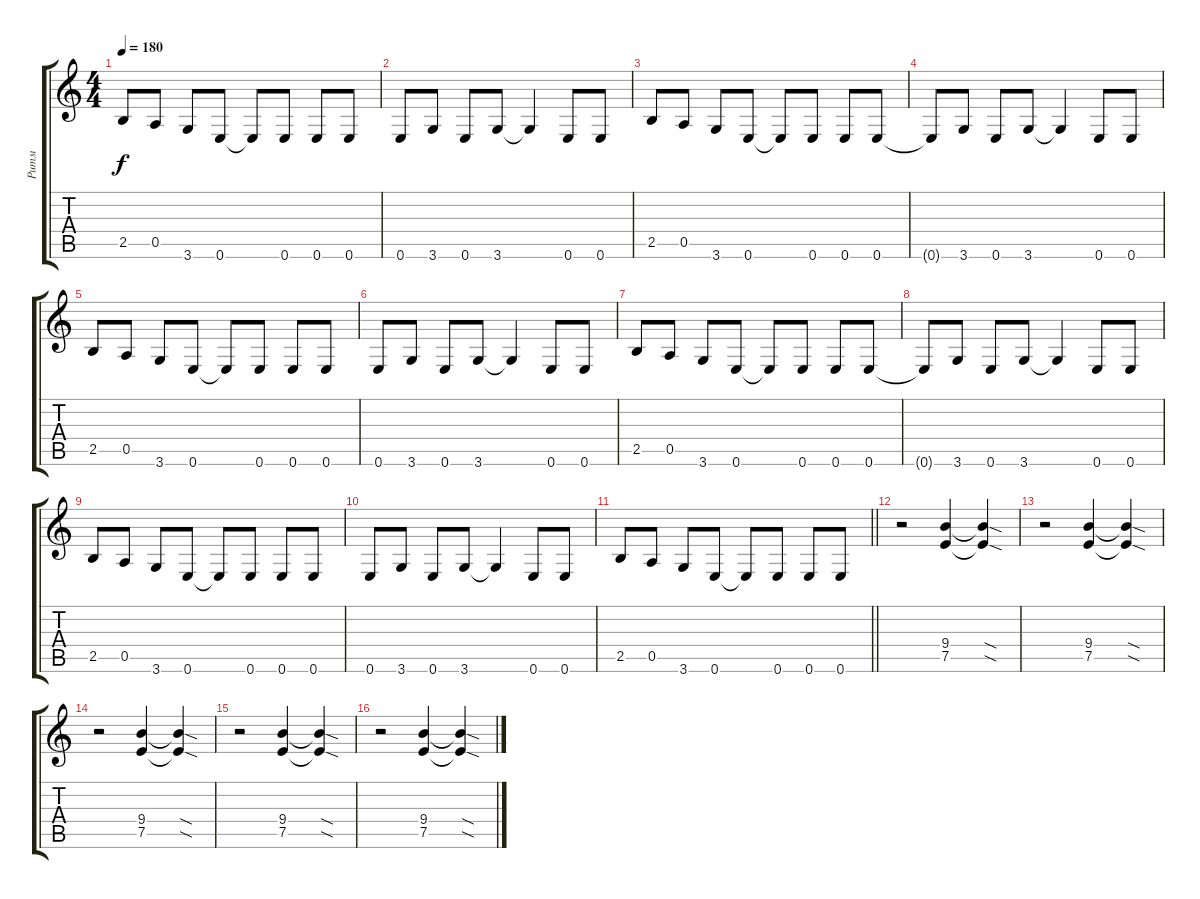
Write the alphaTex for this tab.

\track ("Ритм" "Ритм") {instrument distortionguitar}
\staff {score tabs}
\tuning (E4 B3 G3 D3 A2 E2) {hide}
\ts (4 4)
\tempo 180
\clef g2
\ks c
2.5.8{dy f} 0.5.8 3.6.8 0.6.8 0.6{t}.8 0.6.8 0.6.8 0.6.8 |
0.6.8 3.6.8 0.6.8 3.6.8 3.6{t}.4 0.6.8 0.6.8 |
2.5.8 0.5.8 3.6.8 0.6.8 0.6{t}.8 0.6.8 0.6.8 0.6.8 |
0.6{t}.8 3.6.8 0.6.8 3.6.8 3.6{t}.4 0.6.8 0.6.8 |
2.5.8 0.5.8 3.6.8 0.6.8 0.6{t}.8 0.6.8 0.6.8 0.6.8 |
0.6.8 3.6.8 0.6.8 3.6.8 3.6{t}.4 0.6.8 0.6.8 |
2.5.8 0.5.8 3.6.8 0.6.8 0.6{t}.8 0.6.8 0.6.8 0.6.8 |
0.6{t}.8 3.6.8 0.6.8 3.6.8 3.6{t}.4 0.6.8 0.6.8 |
2.5.8 0.5.8 3.6.8 0.6.8 0.6{t}.8 0.6.8 0.6.8 0.6.8 |
0.6.8 3.6.8 0.6.8 3.6.8 3.6{t}.4 0.6.8 0.6.8 |
\barLineRight lightlight
2.5.8 0.5.8 3.6.8 0.6.8 0.6{t}.8 0.6.8 0.6.8 0.6.8 |
r.2{instrument distortionguitar} (9.4 7.5).4 (9.4{sod t} 7.5{sod t}).4 |
r.2 (9.4 7.5).4 (9.4{sod t} 7.5{sod t}).4 |
r.2 (9.4 7.5).4 (9.4{sod t} 7.5{sod t}).4 |
r.2 (9.4 7.5).4 (9.4{sod t} 7.5{sod t}).4 |
r.2 (9.4 7.5).4 (9.4{sod t} 7.5{sod t}).4
